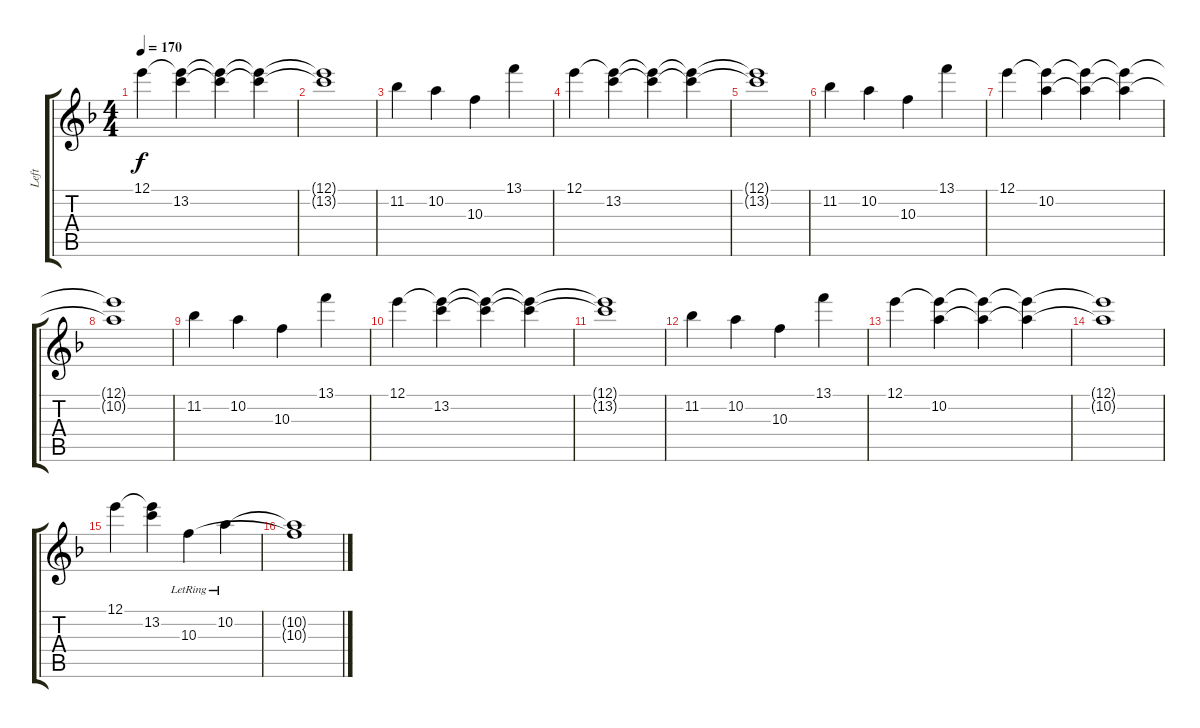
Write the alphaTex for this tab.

\track ("Left" "Left") {instrument overdrivenguitar}
\staff {score tabs}
\tuning (E4 B3 G3 D3 A2 D2) {hide}
\ts (4 4)
\tempo 170
\clef g2
\ks dminor
12.1.4{dy f} (12.1{t} 13.2).4 (12.1{t} 13.2{t}).4 (12.1{t} 13.2{t}).4 |
(12.1{t} 13.2{t}).1 |
11.2.4 10.2.4 10.3.4 13.1.4 |
12.1.4 (12.1{t} 13.2).4 (12.1{t} 13.2{t}).4 (12.1{t} 13.2{t}).4 |
(12.1{t} 13.2{t}).1 |
11.2.4 10.2.4 10.3.4 13.1.4 |
12.1.4 (12.1{t} 10.2).4 (12.1{t} 10.2{t}).4 (12.1{t} 10.2{t}).4 |
(12.1{t} 10.2{t}).1 |
11.2.4 10.2.4 10.3.4 13.1.4 |
12.1.4 (12.1{t} 13.2).4 (12.1{t} 13.2{t}).4 (12.1{t} 13.2{t}).4 |
(12.1{t} 13.2{t}).1 |
11.2.4 10.2.4 10.3.4 13.1.4 |
12.1.4 (12.1{t} 10.2).4 (12.1{t} 10.2{t}).4 (12.1{t} 10.2{t}).4 |
(12.1{t} 10.2{t}).1 |
12.1.4 (12.1{t} 13.2).4 10.3{lr}.4 10.2{lr}.4 |
(10.2{t} 10.3{t}).1{volume 0}
